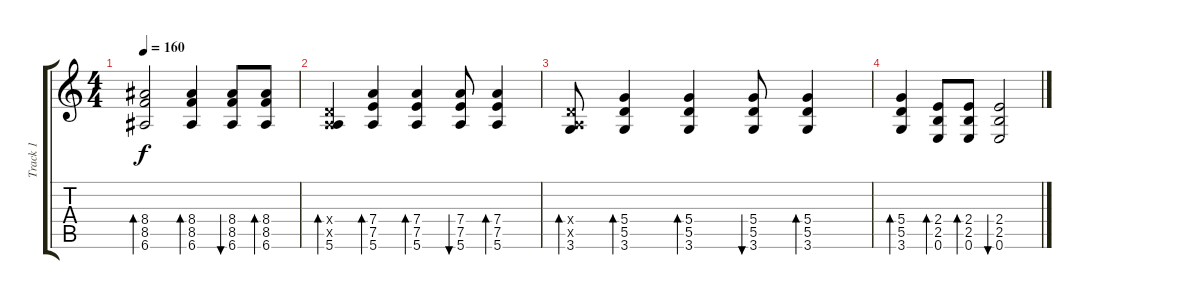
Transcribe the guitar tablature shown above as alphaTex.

\track ("Track 1" "Track 1") {instrument acousticguitarsteel}
\staff {score tabs}
\tuning (E4 B3 G3 D3 A2 E2) {hide}
\ts (4 4)
\tempo 160
\clef g2
\ks c
(8.4 8.5 6.6).2{bd 120 dy f} (8.4 8.5 6.6).4{bd 120} (8.4 8.5 6.6).8{bu 120} (8.4 8.5 6.6).8{bd 120} |
(0.4{x} 0.5{x} 5.6).4{bd 120} (7.4 7.5 5.6).4{bd 120} (7.4 7.5 5.6).4{bd 120} (7.4 7.5 5.6).8{bu 120} (7.4 7.5 5.6).4{bd 120} |
(0.4{x} 0.5{x} 3.6).8{bd 120} (5.4 5.5 3.6).4{bd 120} (5.4 5.5 3.6).4{bd 120} (5.4 5.5 3.6).8{bu 120} (5.4 5.5 3.6).4{bd 120} |
(5.4 5.5 3.6).4{bd 120} (2.4 2.5 0.6).8{bd 120} (2.4 2.5 0.6).8{bd 120} (2.4 2.5 0.6).2{bu 120}
